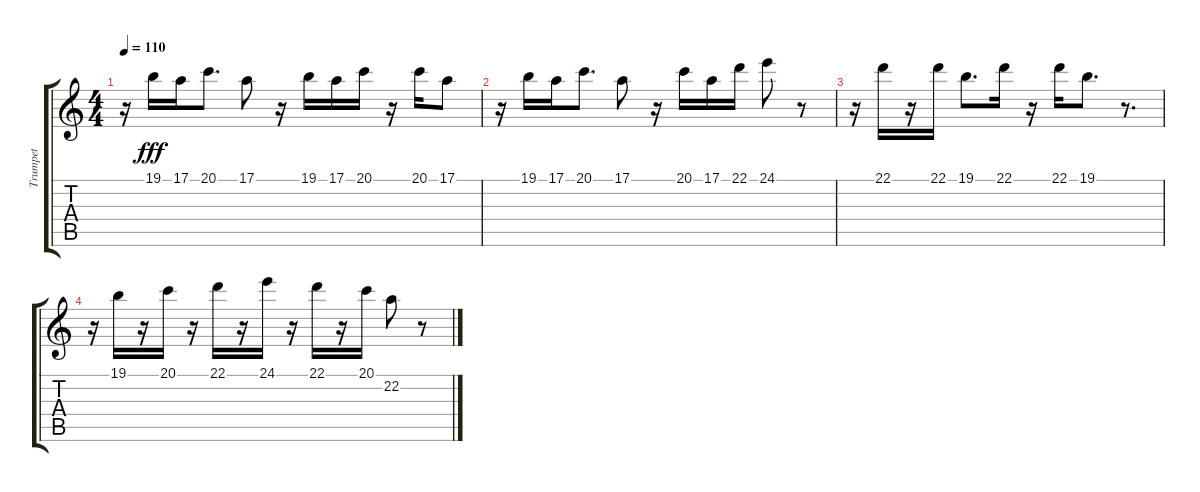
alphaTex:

\track ("Trumpet" "Trumpet") {instrument trumpet}
\staff {score tabs}
\tuning (E4 B3 G3 D3 A2 E2) {hide}
\ts (4 4)
\tempo 110
\clef g2
\ks c
r.16{dy fff} 19.1.16 17.1.16 20.1.8{d} 17.1.8 r.16 19.1.16 17.1.16 20.1.16 r.16 20.1.16 17.1.8 |
r.16 19.1.16 17.1.16 20.1.8{d} 17.1.8 r.16 20.1.16 17.1.16 22.1.16 24.1.8 r.8 |
r.16 22.1.16 r.16 22.1.16 19.1.8{d} 22.1.16 r.16 22.1.16 19.1.8{d} r.8{d} |
r.16 19.1.16 r.16 20.1.16 r.16 22.1.16 r.16 24.1.16 r.16 22.1.16 r.16 20.1.16 22.2.8 r.8
